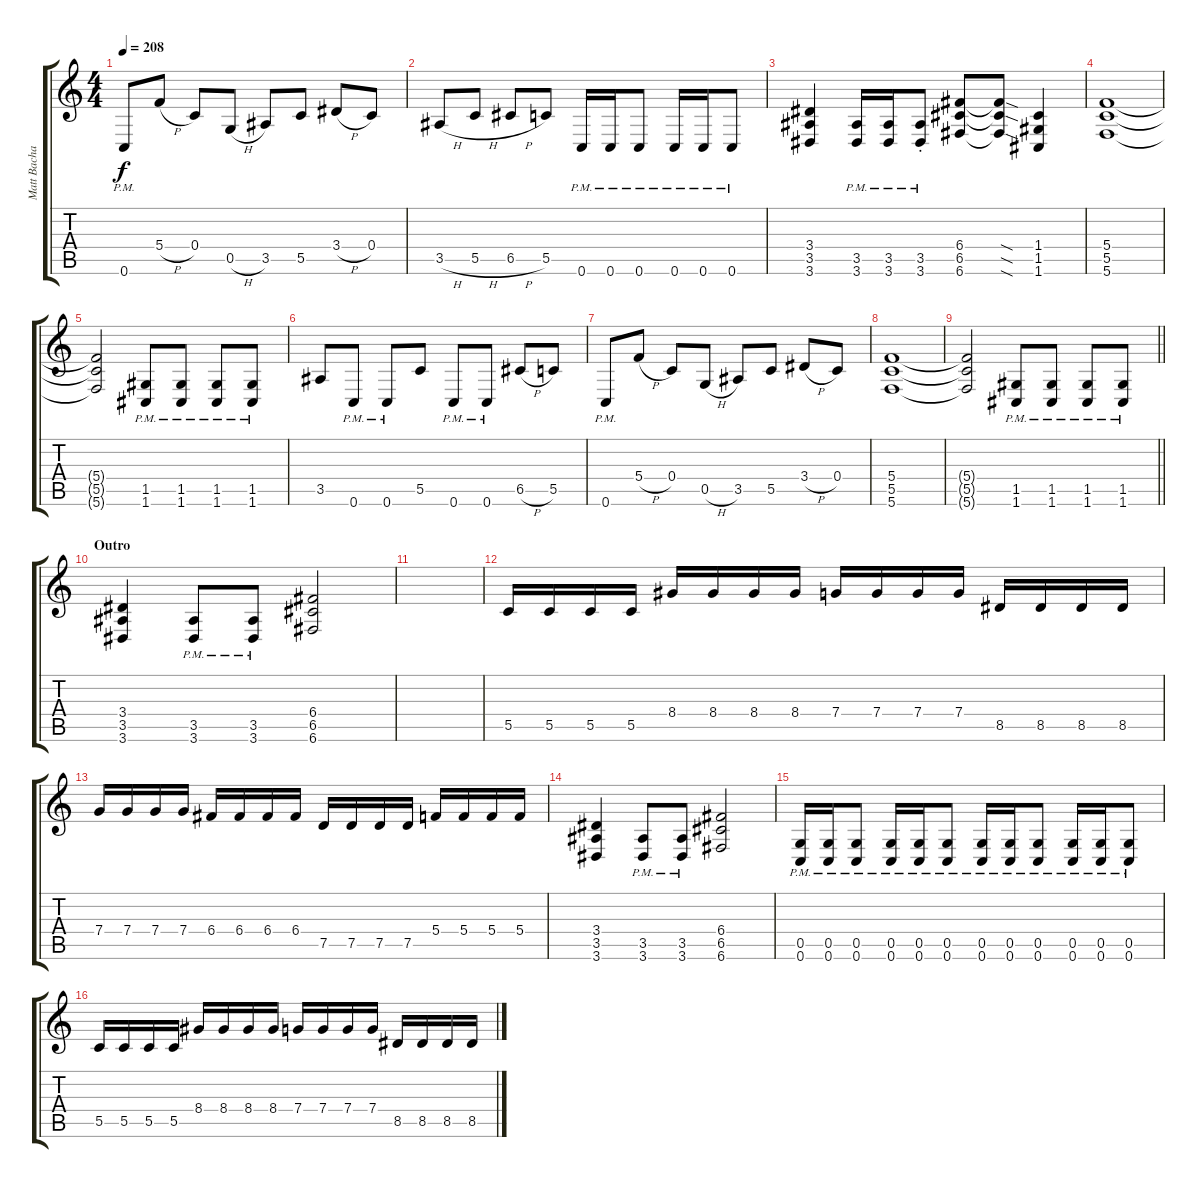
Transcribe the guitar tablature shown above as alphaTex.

\track ("Matt Bachand" "Matt Bacha") {instrument distortionguitar}
\staff {score tabs}
\tuning (D4 A3 F3 C3 G2 C2) {hide}
\ts (4 4)
\tempo 208
\clef g2
\ks c
0.6{pm}.8{dy f} 5.4{h}.8 0.4.8 0.5{h}.8 3.5.8 5.5.8 3.4{h}.8 0.4.8 |
3.5{h}.8 5.5{h}.8 6.5{h}.8 5.5.8 0.6{pm}.16 0.6{pm}.16 0.6{pm}.8 0.6{pm}.16 0.6{pm}.16 0.6{pm}.8 |
(3.4 3.5 3.6).4 (3.5{pm} 3.6{pm}).16 (3.5{pm} 3.6{pm}).16 (3.5{pm st} 3.6{pm st}).8 (6.4 6.5 6.6).8 (6.4{sod t} 6.5{sod t} 6.6{sod t}).8 (1.4 1.5 1.6).4 |
(5.4 5.5 5.6).1 |
(5.4{t} 5.5{t} 5.6{t}).2 (1.5{pm} 1.6{pm}).8 (1.5{pm} 1.6{pm}).8 (1.5{pm} 1.6{pm}).8 (1.5{pm} 1.6{pm}).8 |
3.5.8 0.6{pm}.8 0.6{pm}.8 5.5.8 0.6{pm}.8 0.6{pm}.8 6.5{h}.8 5.5.8 |
0.6{pm}.8 5.4{h}.8 0.4.8 0.5{h}.8 3.5.8 5.5.8 3.4{h}.8 0.4.8 |
(5.4 5.5 5.6).1 |
\barLineRight lightlight
(5.4{t} 5.5{t} 5.6{t}).2 (1.5{pm} 1.6{pm}).8 (1.5{pm} 1.6{pm}).8 (1.5{pm} 1.6{pm}).8 (1.5{pm} 1.6{pm}).8 |
\section ("" "Outro")
(3.4 3.5 3.6).4 (3.5{pm} 3.6{pm}).8 (3.5{pm} 3.6{pm}).8 (6.4 6.5 6.6).2 |
|
5.5.16 5.5.16 5.5.16 5.5.16 8.4.16 8.4.16 8.4.16 8.4.16 7.4.16 7.4.16 7.4.16 7.4.16 8.5.16 8.5.16 8.5.16 8.5.16 |
7.4.16 7.4.16 7.4.16 7.4.16 6.4.16 6.4.16 6.4.16 6.4.16 7.5.16 7.5.16 7.5.16 7.5.16 5.4.16 5.4.16 5.4.16 5.4.16 |
(3.4 3.5 3.6).4 (3.5{pm} 3.6{pm}).8 (3.5{pm} 3.6{pm}).8 (6.4 6.5 6.6).2 |
(0.5{pm} 0.6{pm}).16 (0.5{pm} 0.6{pm}).16 (0.5{pm} 0.6{pm}).8 (0.5{pm} 0.6{pm}).16 (0.5{pm} 0.6{pm}).16 (0.5{pm} 0.6{pm}).8 (0.5{pm} 0.6{pm}).16 (0.5{pm} 0.6{pm}).16 (0.5{pm} 0.6{pm}).8 (0.5{pm} 0.6{pm}).16 (0.5{pm} 0.6{pm}).16 (0.5{pm} 0.6{pm}).8 |
5.5.16 5.5.16 5.5.16 5.5.16 8.4.16 8.4.16 8.4.16 8.4.16 7.4.16 7.4.16 7.4.16 7.4.16 8.5.16 8.5.16 8.5.16 8.5.16
